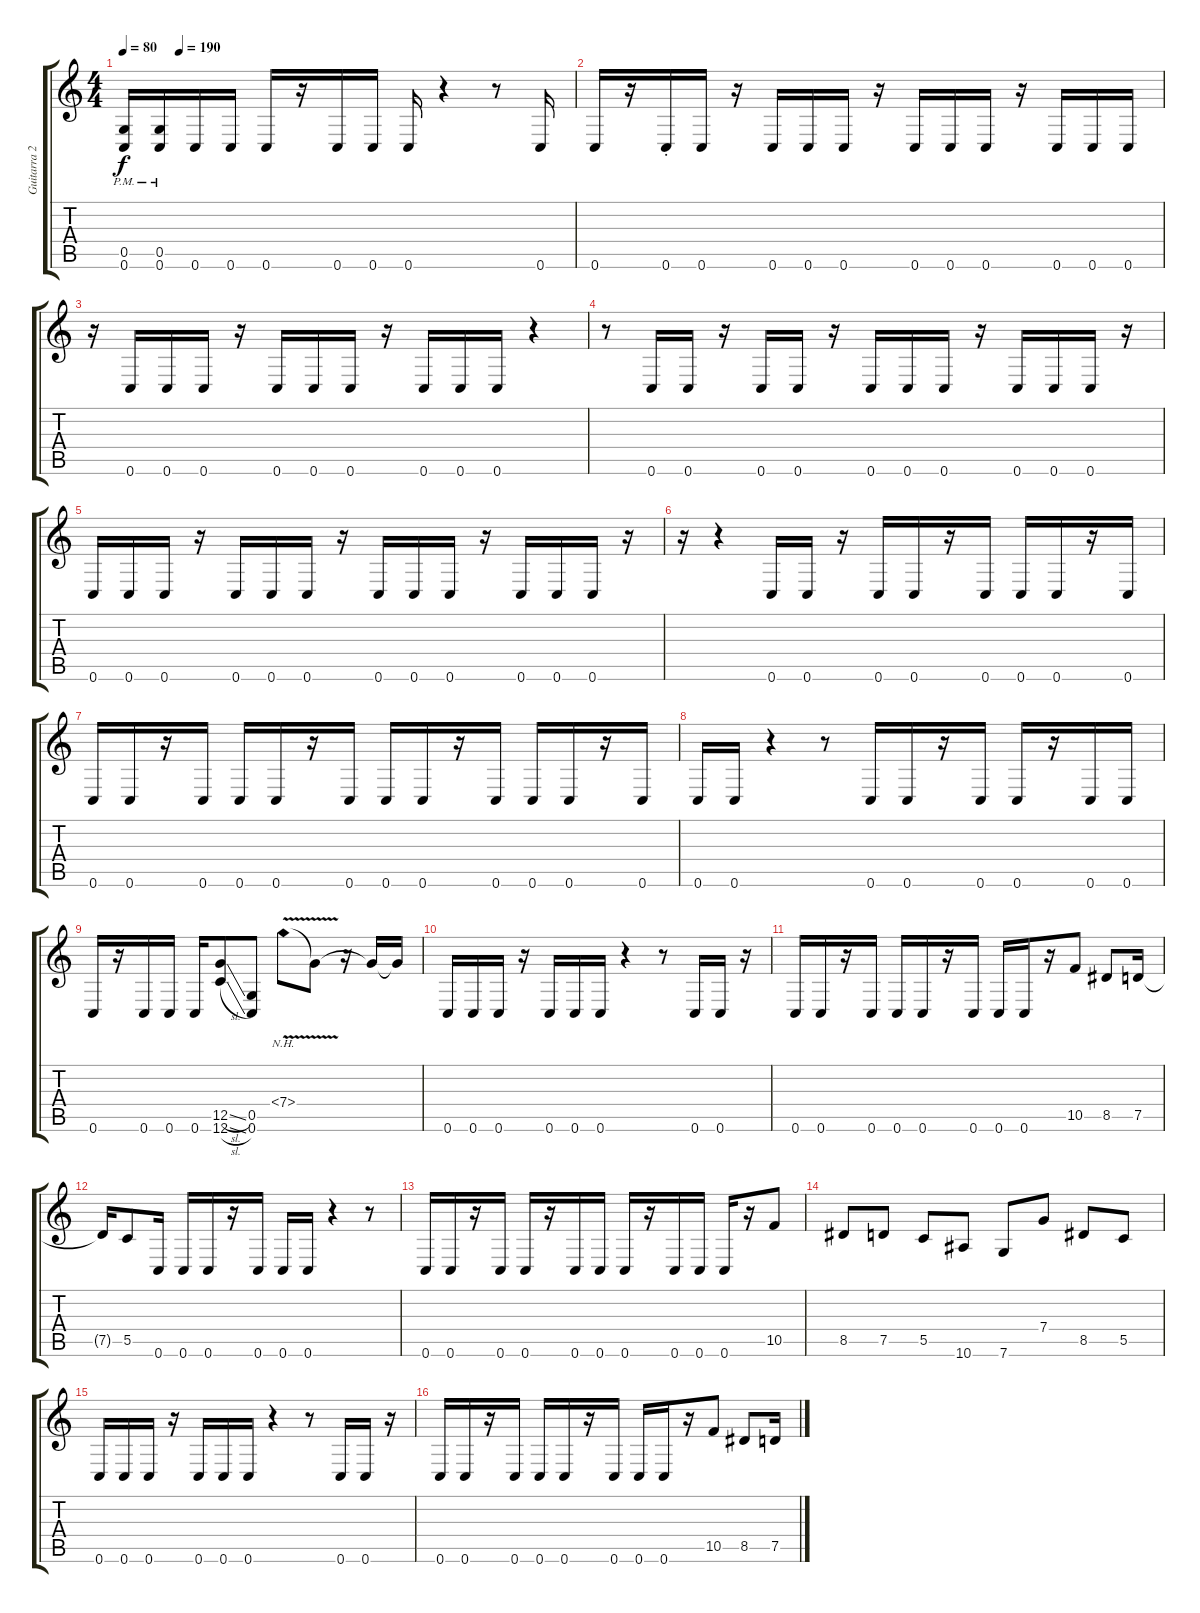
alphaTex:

\track ("Guitarra 2" "Guitarra 2") {instrument distortionguitar}
\staff {score tabs}
\tuning (D4 A3 F3 C3 G2 C2) {hide}
\ts (4 4)
\tempo 80
\tempo (190 0.125)
\clef g2
\ks c
(0.5{pm} 0.6{pm}).16{dy f} (0.5{pm} 0.6{pm}).16 0.6.16 0.6.16 0.6.16 r.16 0.6.16 0.6.16 0.6.16 r.4 r.8 0.6.16 |
0.6.16 r.16 0.6{st}.16 0.6.16 r.16 0.6.16 0.6.16 0.6.16 r.16 0.6.16 0.6.16 0.6.16 r.16 0.6.16 0.6.16 0.6.16 |
r.16 0.6.16 0.6.16 0.6.16 r.16 0.6.16 0.6.16 0.6.16 r.16 0.6.16 0.6.16 0.6.16 r.4 |
r.8 0.6.16 0.6.16 r.16 0.6.16 0.6.16 r.16 0.6.16 0.6.16 0.6.16 r.16 0.6.16 0.6.16 0.6.16 r.16 |
0.6.16 0.6.16 0.6.16 r.16 0.6.16 0.6.16 0.6.16 r.16 0.6.16 0.6.16 0.6.16 r.16 0.6.16 0.6.16 0.6.16 r.16 |
r.16 r.4 0.6.16 0.6.16 r.16 0.6.16 0.6.16 r.16 0.6.16 0.6.16 0.6.16 r.16 0.6.16 |
0.6.16 0.6.16 r.16 0.6.16 0.6.16 0.6.16 r.16 0.6.16 0.6.16 0.6.16 r.16 0.6.16 0.6.16 0.6.16 r.16 0.6.16 |
0.6.16 0.6.16 r.4 r.8 0.6.16 0.6.16 r.16 0.6.16 0.6.16 r.16 0.6.16 0.6.16 |
0.6.16 r.16 0.6.16 0.6.16 0.6.16 (12.5{sl} 12.6{sl}).8 (0.5 0.6).8 7.4{nh v}.8 7.4{t}.8 r.16 7.4{t}.16 7.4{t}.16 |
0.6.16 0.6.16 0.6.16 r.16 0.6.16 0.6.16 0.6.16 r.4 r.8 0.6.16 0.6.16 r.16 |
0.6.16 0.6.16 r.16 0.6.16 0.6.16 0.6.16 r.16 0.6.16 0.6.16 0.6.16 r.16 10.5.8 8.5.8 7.5.16 |
7.5{t}.16 5.5.8 0.6.16 0.6.16 0.6.16 r.16 0.6.16 0.6.16 0.6.16 r.4 r.8 |
0.6.16 0.6.16 r.16 0.6.16 0.6.16 r.16 0.6.16 0.6.16 0.6.16 r.16 0.6.16 0.6.16 0.6.16 r.16 10.5.8 |
8.5.8 7.5.8 5.5.8 10.6.8 7.6.8 7.4.8 8.5.8 5.5.8 |
0.6.16 0.6.16 0.6.16 r.16 0.6.16 0.6.16 0.6.16 r.4 r.8 0.6.16 0.6.16 r.16 |
0.6.16 0.6.16 r.16 0.6.16 0.6.16 0.6.16 r.16 0.6.16 0.6.16 0.6.16 r.16 10.5.8 8.5.8 7.5.16
